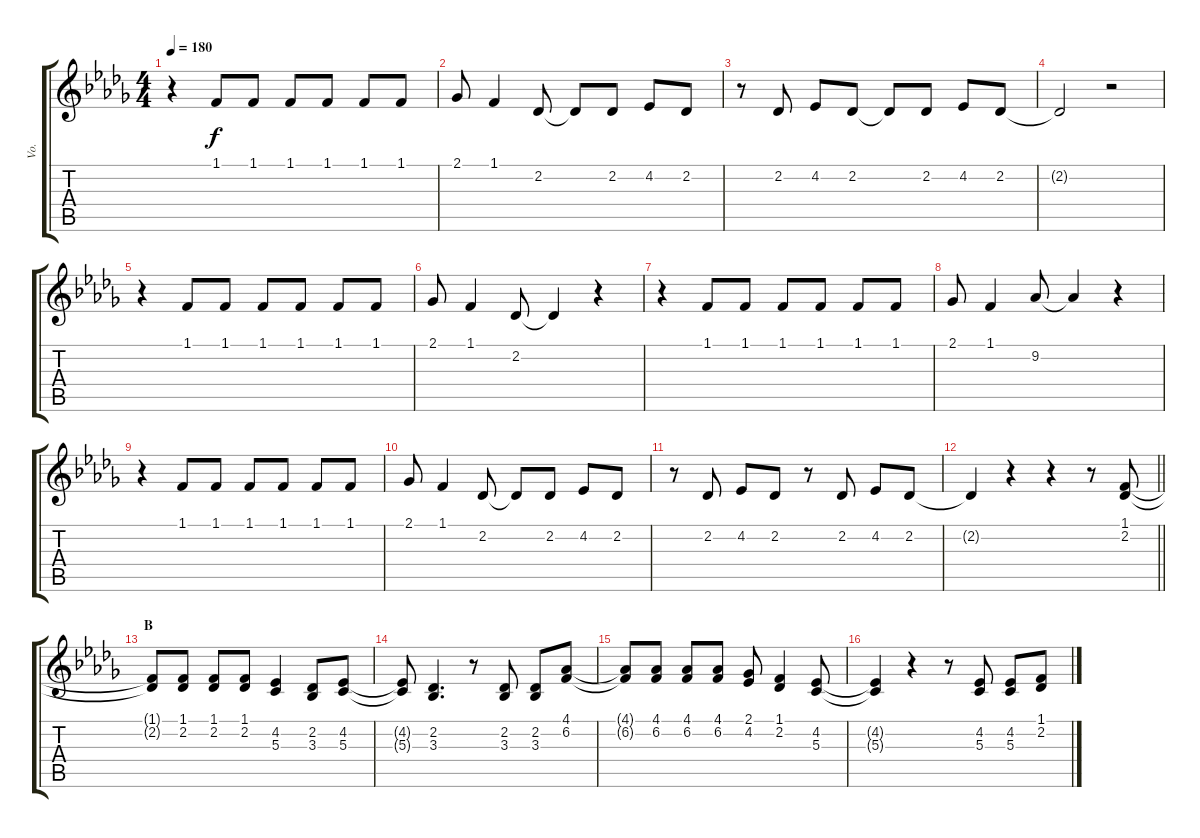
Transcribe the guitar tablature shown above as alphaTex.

\track ("Vo." "Vo.") {instrument violin}
\staff {score tabs}
\tuning (E4 B3 G3 D3 A2 E2) {hide}
\ts (4 4)
\tempo 180
\clef g2
\ks db
r.4{dy f} 1.1.8 1.1.8 1.1.8 1.1.8 1.1.8 1.1.8 |
2.1.8 1.1.4 2.2.8 2.2{t}.8 2.2.8 4.2.8 2.2.8 |
r.8 2.2.8 4.2.8 2.2.8 2.2{t}.8 2.2.8 4.2.8 2.2.8 |
2.2{t}.2 r.2 |
r.4 1.1.8 1.1.8 1.1.8 1.1.8 1.1.8 1.1.8 |
2.1.8 1.1.4 2.2.8 2.2{t}.4 r.4 |
r.4 1.1.8 1.1.8 1.1.8 1.1.8 1.1.8 1.1.8 |
2.1.8 1.1.4 9.2.8 9.2{t}.4 r.4 |
r.4 1.1.8 1.1.8 1.1.8 1.1.8 1.1.8 1.1.8 |
2.1.8 1.1.4 2.2.8 2.2{t}.8 2.2.8 4.2.8 2.2.8 |
r.8 2.2.8 4.2.8 2.2.8 r.8 2.2.8 4.2.8 2.2.8 |
\barLineRight lightlight
2.2{t}.4 r.4 r.4 r.8 (1.1 2.2).8 |
\section ("" "B")
(1.1{t} 2.2{t}).8 (1.1 2.2).8 (1.1 2.2).8 (1.1 2.2).8 (4.2 5.3).4 (2.2 3.3).8 (4.2 5.3).8 |
(4.2{t} 5.3{t}).8 (2.2 3.3).4{d} r.8 (2.2 3.3).8 (2.2 3.3).8 (4.1 6.2).8 |
(4.1{t} 6.2{t}).8 (4.1 6.2).8 (4.1 6.2).8 (4.1 6.2).8 (2.1 4.2).8 (1.1 2.2).4 (4.2 5.3).8 |
(4.2{t} 5.3{t}).4 r.4 r.8 (4.2 5.3).8 (4.2 5.3).8 (1.1 2.2).8
